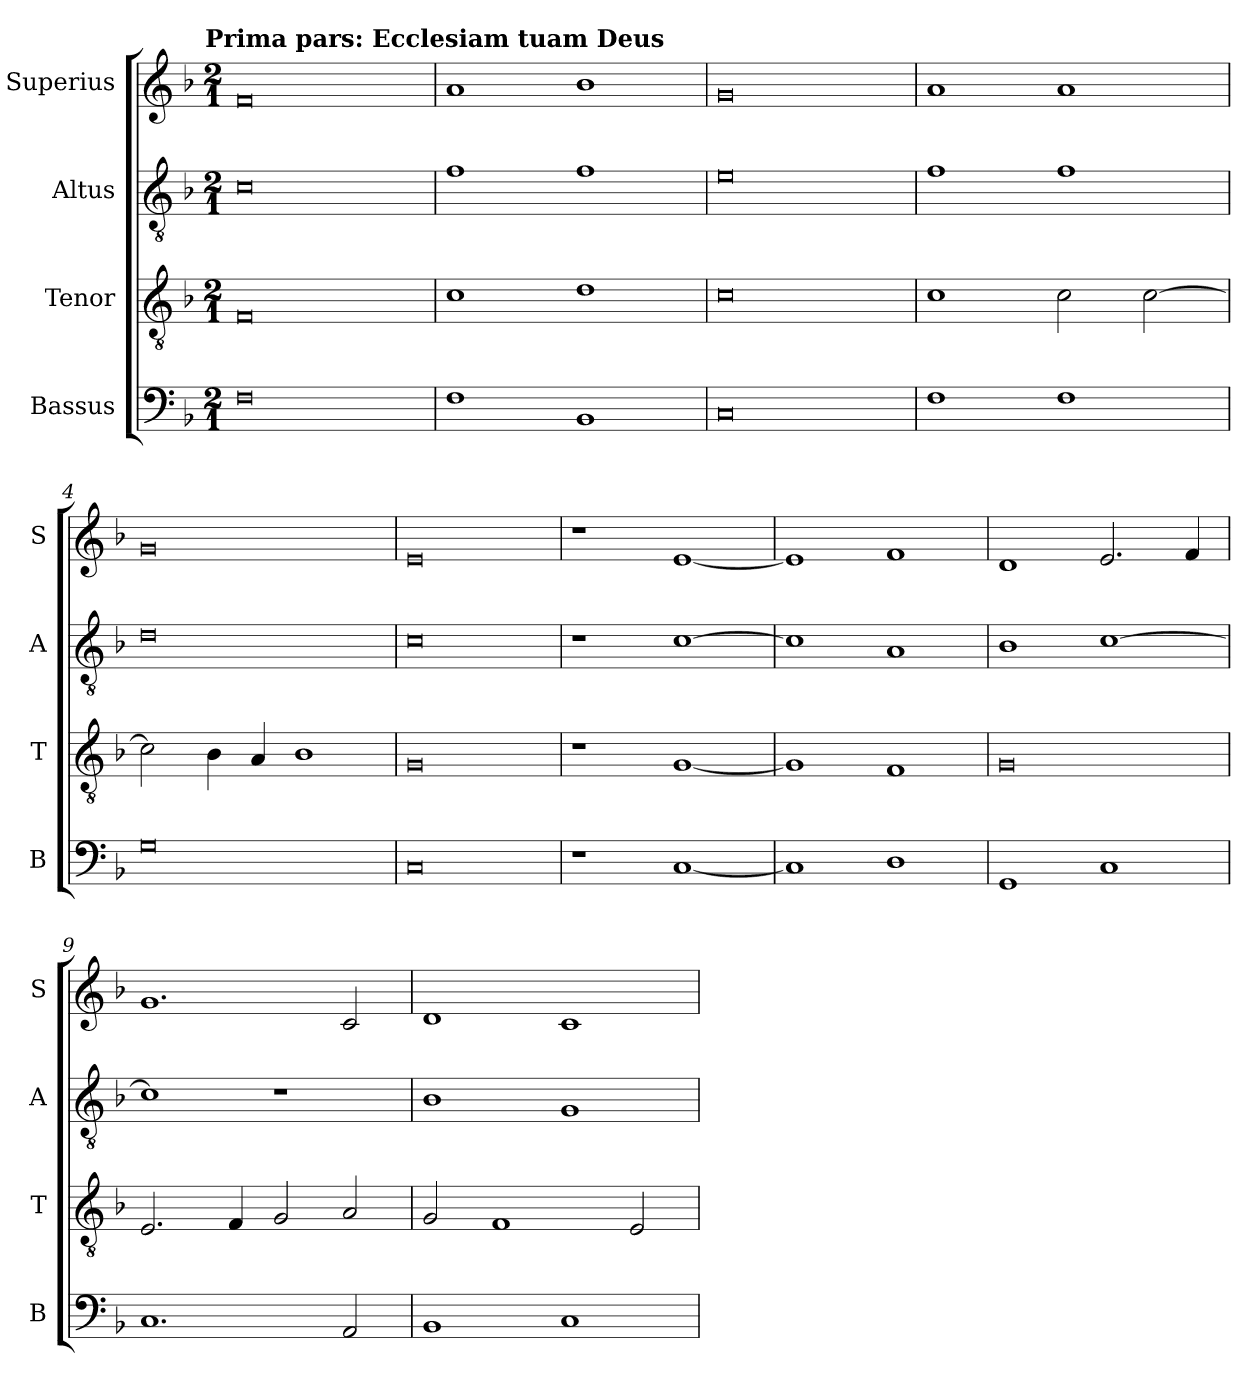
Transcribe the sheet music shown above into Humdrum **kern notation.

**kern	**kern	**kern	**kern
*part4	*part3	*part2	*part1
*staff4	*staff3	*staff2	*staff1
*I"Bassus	*I"Tenor	*I"Altus	*I"Superius
*I'B	*I'T	*I'A	*I'S
*clefF4	*clefGv2	*clefGv2	*clefG2
*k[b-]	*k[b-]	*k[b-]	*k[b-]
*F:	*F:	*F:	*F:
!!LO:TX:omd:t=Prima pars&colon; Ecclesiam tuam Deus
*M2/1	*M2/1	*M2/1	*M2/1
=	=	=	=
0F	0F	0c	0f
=1	=1	=1	=1
1F	1c	1f	1a
1BB-	1d	1f	1b-
=2	=2	=2	=2
0C	0c	0e	0g
=3	=3	=3	=3
1F	1c	1f	1a
1F	2c	1f	1a
.	[2c	.	.
=4	=4	=4	=4
0G	2c]	0d	0g
.	4B-	.	.
.	4A	.	.
.	1B-	.	.
=5	=5	=5	=5
0C	0G	0c	0e
=6	=6	=6	=6
1r	1r	1r	1r
[1C	[1G	[1c	[1e
=7	=7	=7	=7
1C]	1G]	1c]	1e]
1D	1F	1A	1f
=8	=8	=8	=8
1GG	0G	1B-	1d
1C	.	[1c	2.e
.	.	.	4f
=9	=9	=9	=9
1.C	2.E	1c]	1.g
.	4F	.	.
.	2G	1r	.
2AA	2A	.	2c
=10	=10	=10	=10
1BB-	2G	1B-	1d
.	1F	.	.
1C	.	1G	1c
.	2E	.	.
=	=	=	=
*-	*-	*-	*-
